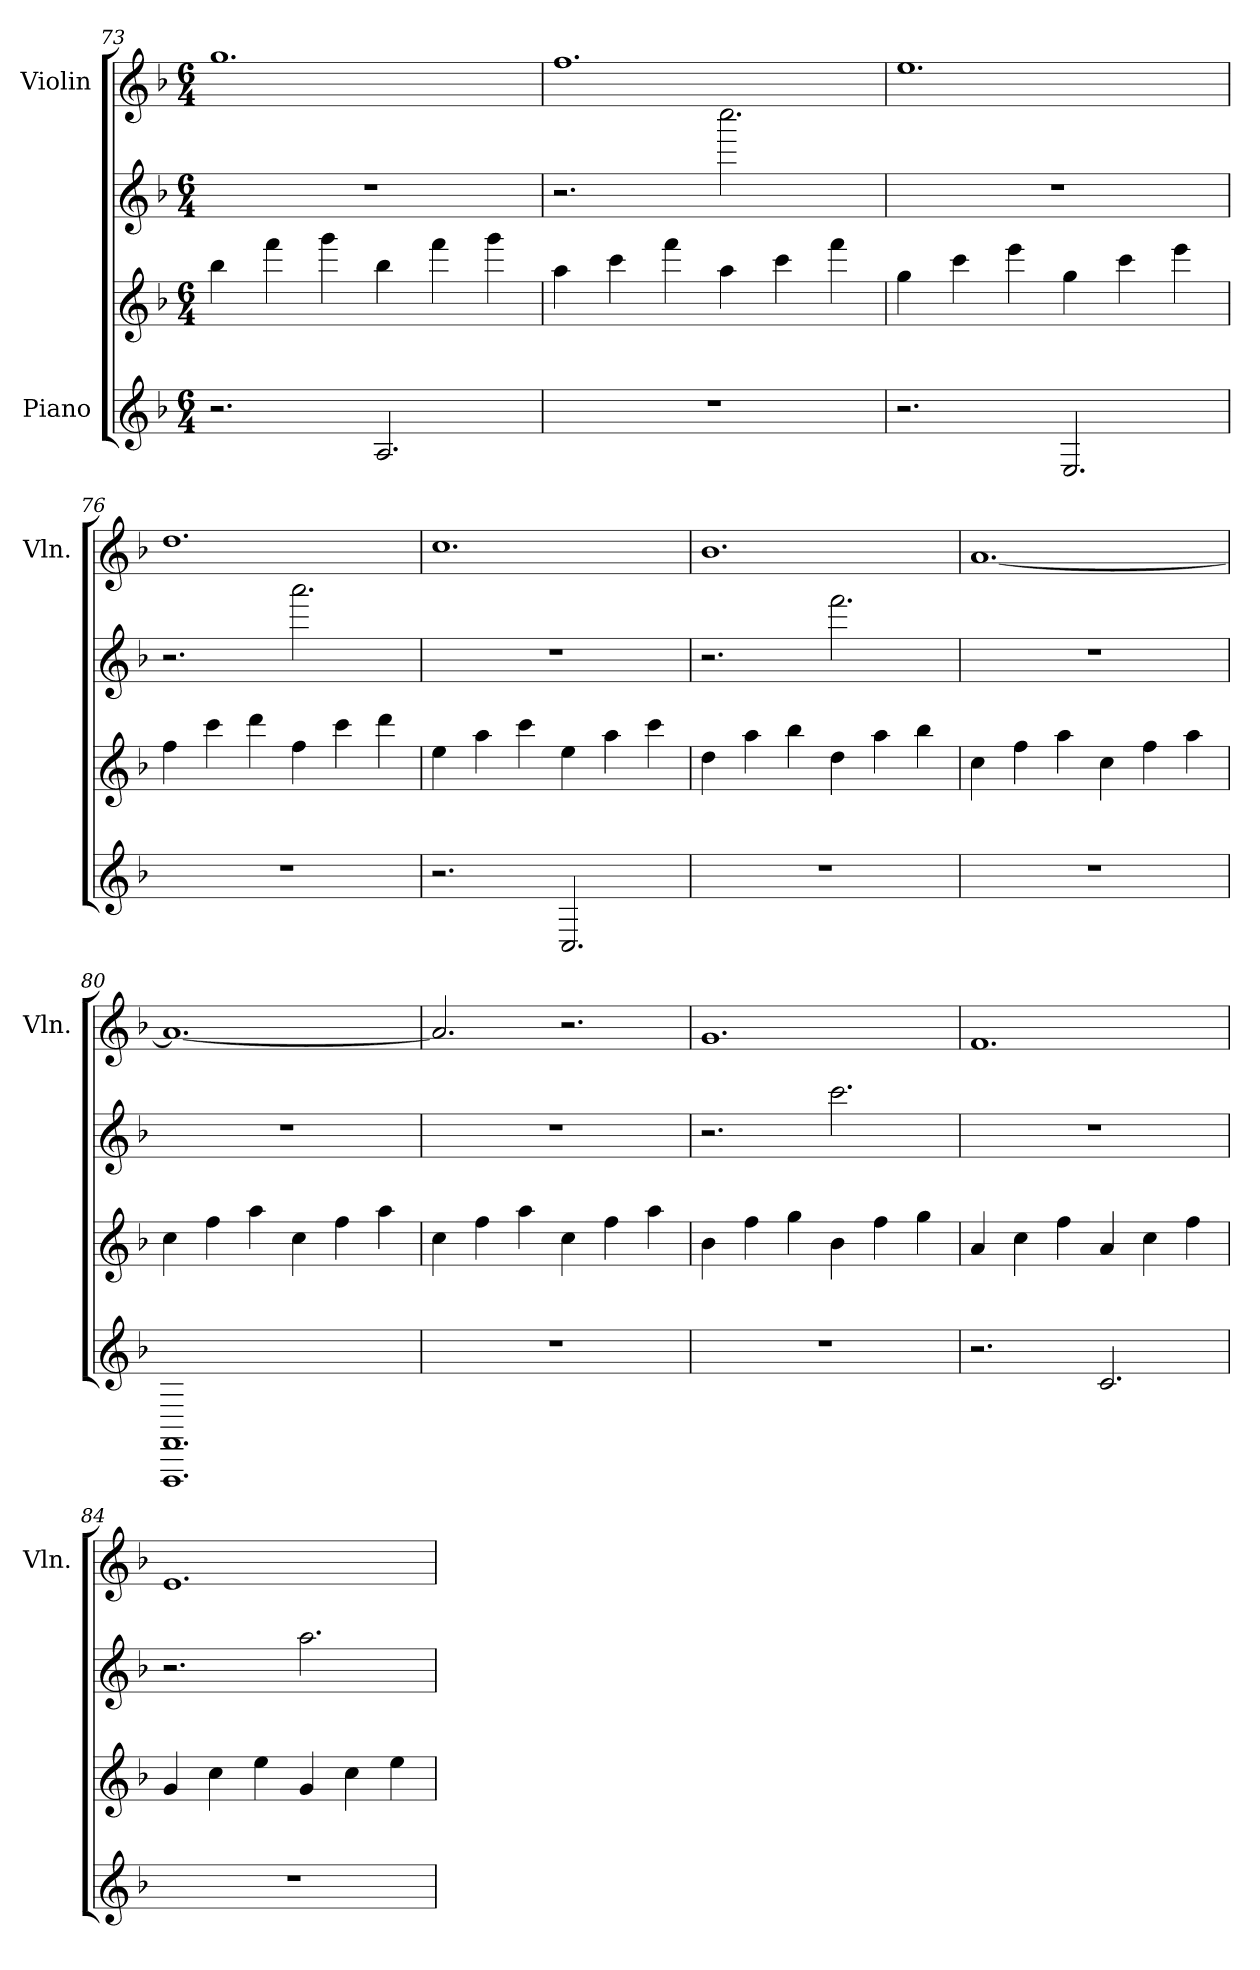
**kern	**kern	**kern	**kern
*part2	*part2	*part2	*part1
*staff4	*staff3	*staff2	*staff1
*I"Piano	*	*	*I"Violin
*	*	*	*I'Vln.
!!LO:PB:g=z
*clefG2	*clefG2	*clefG2	*clefG2
*k[b-]	*k[b-]	*k[b-]	*k[b-]
*F:	*F:	*F:	*F:
*M6/4	*M6/4	*M6/4	*M6/4
=73	=73	=73	=73
2.r	4bb-\	1.r	1.gg
.	4fff\	.	.
.	4ggg\	.	.
2.A/	4bb-\	.	.
.	4fff\	.	.
.	4ggg\	.	.
=74	=74	=74	=74
*	*	*8va	*
1.r	4aa\	2.r	1.ff
.	4ccc\	.	.
.	4fff\	.	.
*	*	*X8va	*
.	4aa\	2.cccc\	.
.	4ccc\	.	.
.	4fff\	.	.
=75	=75	=75	=75
2.r	4gg\	1.r	1.ee
.	4ccc\	.	.
.	4eee\	.	.
2.E/	4gg\	.	.
.	4ccc\	.	.
.	4eee\	.	.
=76	=76	=76	=76
*	*	*8va	*
1.r	4ff\	2.r	1.dd
.	4ccc\	.	.
.	4ddd\	.	.
*	*	*X8va	*
.	4ff\	2.aaa\	.
.	4ccc\	.	.
.	4ddd\	.	.
!!LO:LB:g=z
=77	=77	=77	=77
2.r	4ee\	1.r	1.cc
.	4aa\	.	.
.	4ccc\	.	.
2.C/	4ee\	.	.
.	4aa\	.	.
.	4ccc\	.	.
=78	=78	=78	=78
1.r	4dd\	2.r	1.b-
.	4aa\	.	.
.	4bb-\	.	.
.	4dd\	2.fff\	.
.	4aa\	.	.
.	4bb-\	.	.
=79	=79	=79	=79
1.r	4cc\	1.r	[<1.a
.	4ff\	.	.
.	4aa\	.	.
.	4cc\	.	.
.	4ff\	.	.
.	4aa\	.	.
=80	=80	=80	=80
1.FF 1.FFF	4cc\	1.r	1.a_<
.	4ff\	.	.
.	4aa\	.	.
.	4cc\	.	.
.	4ff\	.	.
.	4aa\	.	.
!!LO:LB:g=z
=81	=81	=81	=81
1.r	4cc\	1.r	2.a/]
.	4ff\	.	.
.	4aa\	.	.
.	4cc\	.	2.r
.	4ff\	.	.
.	4aa\	.	.
=82	=82	=82	=82
1.r	4b-\	2.r	1.g
.	4ff\	.	.
.	4gg\	.	.
.	4b-\	2.ccc\	.
.	4ff\	.	.
.	4gg\	.	.
=83	=83	=83	=83
2.r	4a/	1.r	1.f
.	4cc\	.	.
.	4ff\	.	.
2.c/	4a/	.	.
.	4cc\	.	.
.	4ff\	.	.
=84	=84	=84	=84
1.r	4g/	2.r	1.e
.	4cc\	.	.
.	4ee\	.	.
.	4g/	2.aa\	.
.	4cc\	.	.
.	4ee\	.	.
=	=	=	=
*-	*-	*-	*-
